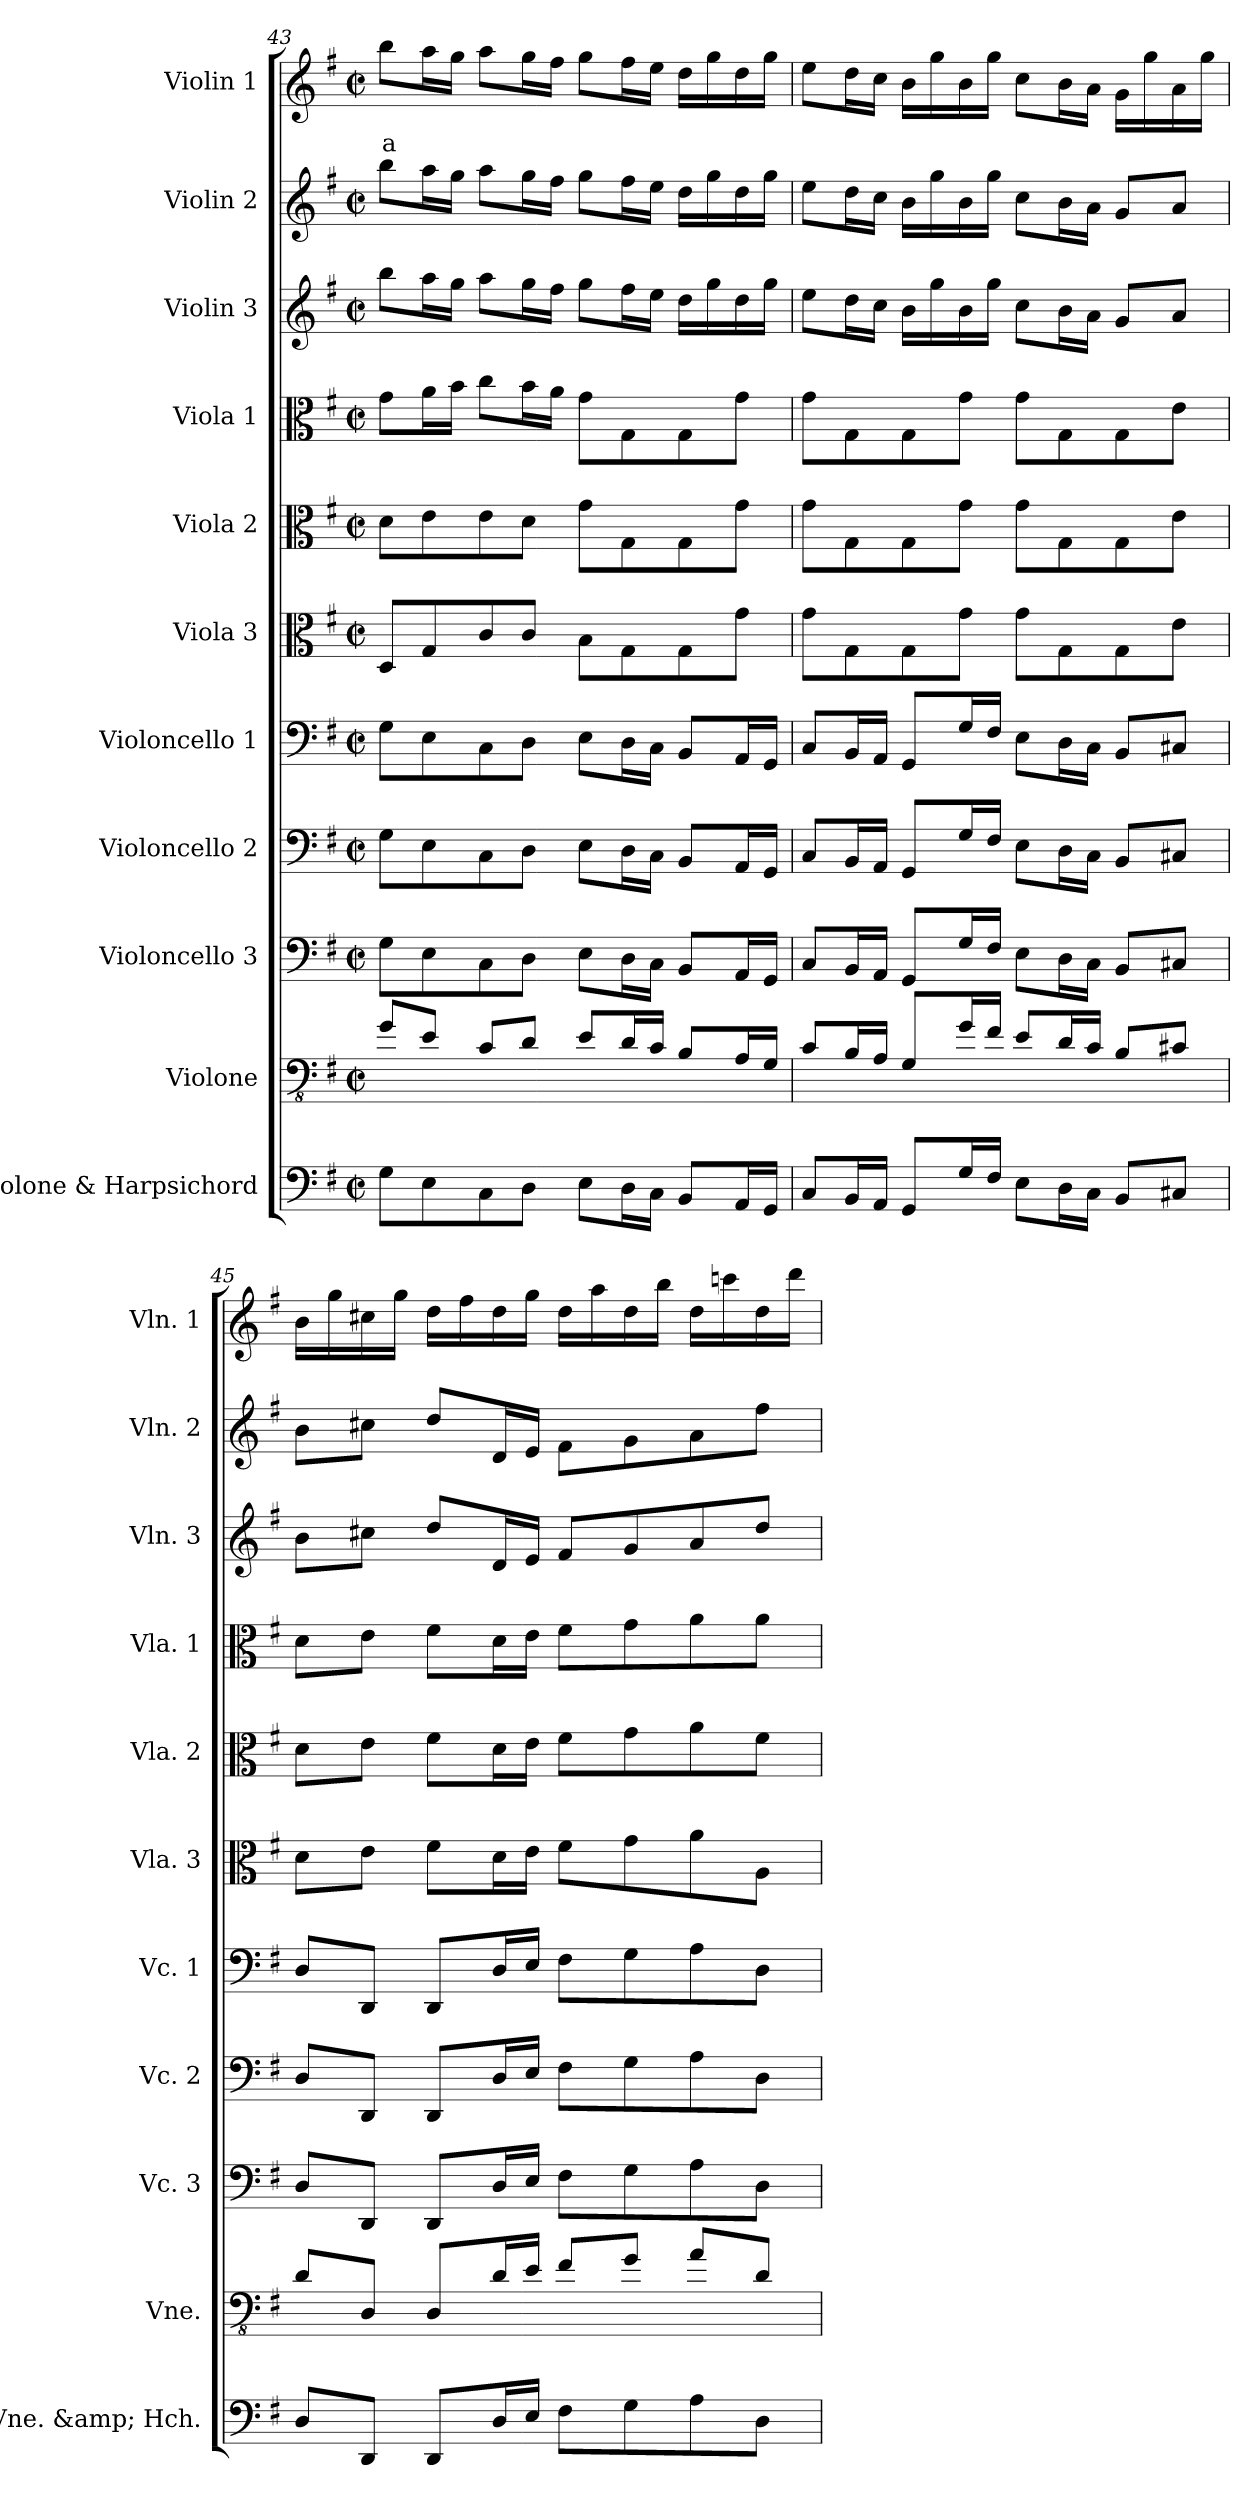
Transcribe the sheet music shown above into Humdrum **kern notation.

**kern	**kern	**kern	**kern	**kern	**kern	**kern	**kern	**kern	**kern	**kern	**text
*part11	*part10	*part9	*part8	*part7	*part6	*part5	*part4	*part3	*part2	*part1	*part1
*staff11	*staff10	*staff9	*staff8	*staff7	*staff6	*staff5	*staff4	*staff3	*staff2	*staff1	*staff1
*I"Violone &amp; Harpsichord	*I"Violone	*I"Violoncello 3	*I"Violoncello 2	*I"Violoncello 1	*I"Viola 3	*I"Viola 2	*I"Viola 1	*I"Violin 3	*I"Violin 2	*I"Violin 1	*
*I'Vne. &amp; Hch.	*I'Vne.	*I'Vc. 3	*I'Vc. 2	*I'Vc. 1	*I'Vla. 3	*I'Vla. 2	*I'Vla. 1	*I'Vln. 3	*I'Vln. 2	*I'Vln. 1	*
*clefF4	*clefFv4	*clefF4	*clefF4	*clefF4	*clefC3	*clefC3	*clefC3	*clefG2	*clefG2	*clefG2	*
*	*ITrd7c12	*	*	*	*	*	*	*	*	*	*
*k[f#]	*k[f#]	*k[f#]	*k[f#]	*k[f#]	*k[f#]	*k[f#]	*k[f#]	*k[f#]	*k[f#]	*k[f#]	*
*M4/4	*M4/4	*M4/4	*M4/4	*M4/4	*M4/4	*M4/4	*M4/4	*M4/4	*M4/4	*M4/4	*
*met(c|)	*met(c|)	*met(c|)	*met(c|)	*met(c|)	*met(c|)	*met(c|)	*met(c|)	*met(c|)	*met(c|)	*met(c|)	*
=43	=43	=43	=43	=43	=43	=43	=43	=43	=43	=43	=43
!	!	!	!	!	!	!	!	!	!	!	!LO:LY:color=#FF0000
8G\L	8GG/L	8G\L	8G\L	8G\L	8D/L	8d\L	8g\L	8bb\L	8bb\L	8bb\L	a
8E\	8EE/J	8E\	8E\	8E\	8G/	8e\	16a\L	16aa\L	16aa\L	16aa\L	.
.	.	.	.	.	.	.	16b\JJ	16gg\JJ	16gg\JJ	16gg\JJ	.
8C\	8CC/L	8C\	8C\	8C\	8c/	8e\	8cc\L	8aa\L	8aa\L	8aa\L	.
8D\J	8DD/J	8D\J	8D\J	8D\J	8c/J	8d\J	16b\L	16gg\L	16gg\L	16gg\L	.
.	.	.	.	.	.	.	16a\JJ	16ff#\JJ	16ff#\JJ	16ff#\JJ	.
8E\L	8EE/L	8E\L	8E\L	8E\L	8B\L	8g\L	8g\L	8gg\L	8gg\L	8gg\L	.
16D\L	16DD/L	16D\L	16D\L	16D\L	8G\	8G\	8G\	16ff#\L	16ff#\L	16ff#\L	.
16C\JJ	16CC/JJ	16C\JJ	16C\JJ	16C\JJ	.	.	.	16ee\JJ	16ee\JJ	16ee\JJ	.
8BB/L	8BBB/L	8BB/L	8BB/L	8BB/L	8G\	8G\	8G\	16dd\LL	16dd\LL	16dd\LL	.
.	.	.	.	.	.	.	.	16gg\	16gg\	16gg\	.
16AA/L	16AAA/L	16AA/L	16AA/L	16AA/L	8g\J	8g\J	8g\J	16dd\	16dd\	16dd\	.
16GG/JJ	16GGG/JJ	16GG/JJ	16GG/JJ	16GG/JJ	.	.	.	16gg\JJ	16gg\JJ	16gg\JJ	.
=44	=44	=44	=44	=44	=44	=44	=44	=44	=44	=44	=44
8C/L	8CC/L	8C/L	8C/L	8C/L	8g\L	8g\L	8g\L	8ee\L	8ee\L	8ee\L	.
16BB/L	16BBB/L	16BB/L	16BB/L	16BB/L	8G\	8G\	8G\	16dd\L	16dd\L	16dd\L	.
16AA/JJ	16AAA/JJ	16AA/JJ	16AA/JJ	16AA/JJ	.	.	.	16cc\JJ	16cc\JJ	16cc\JJ	.
8GG/L	8GGG/L	8GG/L	8GG/L	8GG/L	8G\	8G\	8G\	16b\LL	16b\LL	16b\LL	.
.	.	.	.	.	.	.	.	16gg\	16gg\	16gg\	.
16G/L	16GG/L	16G/L	16G/L	16G/L	8g\J	8g\J	8g\J	16b\	16b\	16b\	.
16F#/JJ	16FF#/JJ	16F#/JJ	16F#/JJ	16F#/JJ	.	.	.	16gg\JJ	16gg\JJ	16gg\JJ	.
8E\L	8EE/L	8E\L	8E\L	8E\L	8g\L	8g\L	8g\L	8cc\L	8cc\L	8cc\L	.
16D\L	16DD/L	16D\L	16D\L	16D\L	8G\	8G\	8G\	16b\L	16b\L	16b\L	.
16C\JJ	16CC/JJ	16C\JJ	16C\JJ	16C\JJ	.	.	.	16a\JJ	16a\JJ	16a\JJ	.
8BB/L	8BBB/L	8BB/L	8BB/L	8BB/L	8G\	8G\	8G\	8g/L	8g/L	16g\LL	.
.	.	.	.	.	.	.	.	.	.	16gg\	.
8C#X/J	8CC#X/J	8C#X/J	8C#X/J	8C#X/J	8e\J	8e\J	8e\J	8a/J	8a/J	16a\	.
.	.	.	.	.	.	.	.	.	.	16gg\JJ	.
=45	=45	=45	=45	=45	=45	=45	=45	=45	=45	=45	=45
8D/L	8DD/L	8D/L	8D/L	8D/L	8d\L	8d\L	8d\L	8b\L	8b\L	16b\LL	.
.	.	.	.	.	.	.	.	.	.	16gg\	.
8DD/J	8DDD/J	8DD/J	8DD/J	8DD/J	8e\J	8e\J	8e\J	8cc#X\J	8cc#X\J	16cc#X\	.
.	.	.	.	.	.	.	.	.	.	16gg\JJ	.
8DD/L	8DDD/L	8DD/L	8DD/L	8DD/L	8f#\L	8f#\L	8f#\L	8dd/L	8dd/L	16dd\LL	.
.	.	.	.	.	.	.	.	.	.	16ff#\	.
16D/L	16DD/L	16D/L	16D/L	16D/L	16d\L	16d\L	16d\L	16d/L	16d/L	16dd\	.
16E/JJ	16EE/JJ	16E/JJ	16E/JJ	16E/JJ	16e\JJ	16e\JJ	16e\JJ	16e/JJ	16e/JJ	16gg\JJ	.
8F#\L	8FF#/L	8F#\L	8F#\L	8F#\L	8f#\L	8f#\L	8f#\L	8f#/L	8f#\L	16dd\LL	.
.	.	.	.	.	.	.	.	.	.	16aa\	.
8G\	8GG/J	8G\	8G\	8G\	8g\	8g\	8g\	8g/	8g\	16dd\	.
.	.	.	.	.	.	.	.	.	.	16bb\JJ	.
8A\	8AA/L	8A\	8A\	8A\	8a\	8a\	8a\	8a/	8a\	16dd\LL	.
.	.	.	.	.	.	.	.	.	.	16cccn\	.
8D\J	8DD/J	8D\J	8D\J	8D\J	8A\J	8f#\J	8a\J	8dd/J	8ff#\J	16dd\	.
.	.	.	.	.	.	.	.	.	.	16ddd\JJ	.
=	=	=	=	=	=	=	=	=	=	=	=
*-	*-	*-	*-	*-	*-	*-	*-	*-	*-	*-	*-
